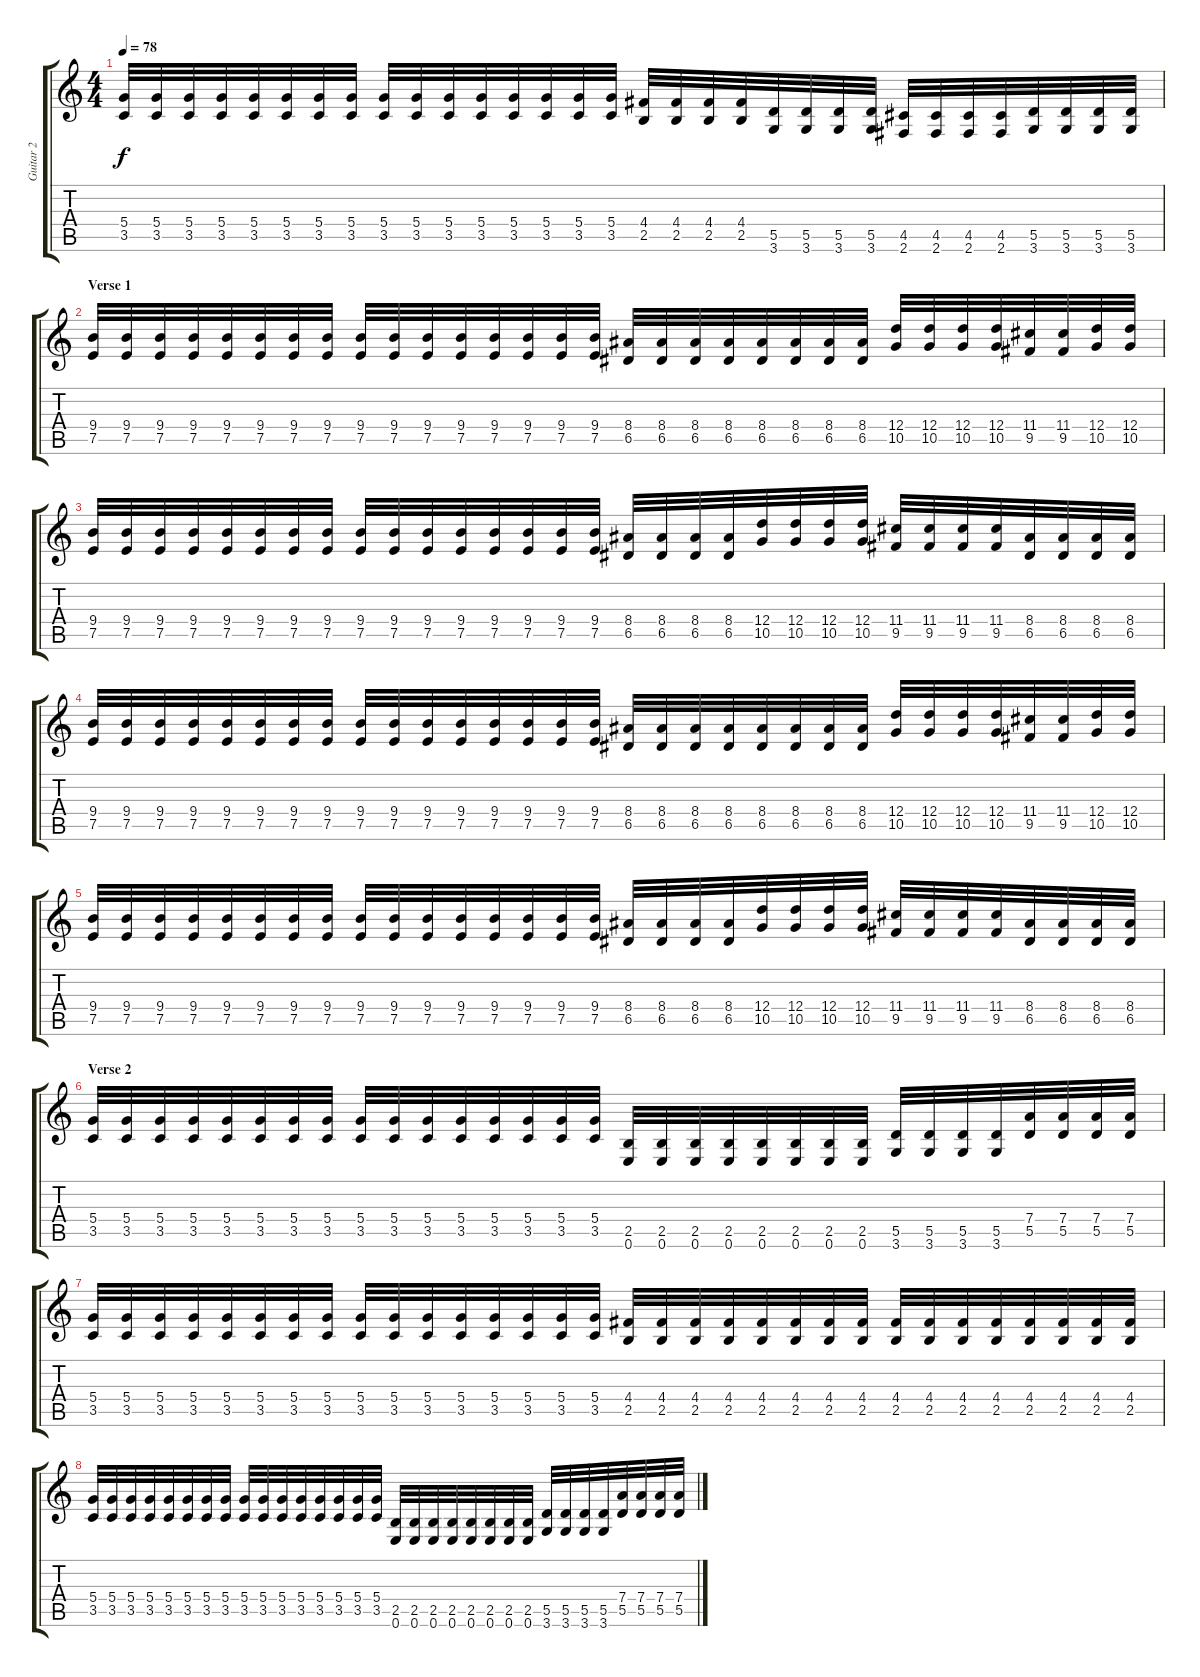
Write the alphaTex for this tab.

\track ("Guitar 2" "Guitar 2") {instrument distortionguitar}
\staff {score tabs}
\tuning (E4 B3 G3 D3 A2 E2) {hide}
\ts (4 4)
\tempo 78
\clef g2
\ks c
(5.4 3.5).32{dy f} (5.4 3.5).32 (5.4 3.5).32 (5.4 3.5).32 (5.4 3.5).32 (5.4 3.5).32 (5.4 3.5).32 (5.4 3.5).32 (5.4 3.5).32 (5.4 3.5).32 (5.4 3.5).32 (5.4 3.5).32 (5.4 3.5).32 (5.4 3.5).32 (5.4 3.5).32 (5.4 3.5).32 (4.4 2.5).32 (4.4 2.5).32 (4.4 2.5).32 (4.4 2.5).32 (5.5 3.6).32 (5.5 3.6).32 (5.5 3.6).32 (5.5 3.6).32 (4.5 2.6).32 (4.5 2.6).32 (4.5 2.6).32 (4.5 2.6).32 (5.5 3.6).32 (5.5 3.6).32 (5.5 3.6).32 (5.5 3.6).32 |
\section ("" "Verse 1")
(9.4 7.5).32 (9.4 7.5).32 (9.4 7.5).32 (9.4 7.5).32 (9.4 7.5).32 (9.4 7.5).32 (9.4 7.5).32 (9.4 7.5).32 (9.4 7.5).32 (9.4 7.5).32 (9.4 7.5).32 (9.4 7.5).32 (9.4 7.5).32 (9.4 7.5).32 (9.4 7.5).32 (9.4 7.5).32 (8.4 6.5).32 (8.4 6.5).32 (8.4 6.5).32 (8.4 6.5).32 (8.4 6.5).32 (8.4 6.5).32 (8.4 6.5).32 (8.4 6.5).32 (12.4 10.5).32 (12.4 10.5).32 (12.4 10.5).32 (12.4 10.5).32 (11.4 9.5).32 (11.4 9.5).32 (12.4 10.5).32 (12.4 10.5).32 |
(9.4 7.5).32 (9.4 7.5).32 (9.4 7.5).32 (9.4 7.5).32 (9.4 7.5).32 (9.4 7.5).32 (9.4 7.5).32 (9.4 7.5).32 (9.4 7.5).32 (9.4 7.5).32 (9.4 7.5).32 (9.4 7.5).32 (9.4 7.5).32 (9.4 7.5).32 (9.4 7.5).32 (9.4 7.5).32 (8.4 6.5).32 (8.4 6.5).32 (8.4 6.5).32 (8.4 6.5).32 (12.4 10.5).32 (12.4 10.5).32 (12.4 10.5).32 (12.4 10.5).32 (11.4 9.5).32 (11.4 9.5).32 (11.4 9.5).32 (11.4 9.5).32 (8.4 6.5).32 (8.4 6.5).32 (8.4 6.5).32 (8.4 6.5).32 |
(9.4 7.5).32 (9.4 7.5).32 (9.4 7.5).32 (9.4 7.5).32 (9.4 7.5).32 (9.4 7.5).32 (9.4 7.5).32 (9.4 7.5).32 (9.4 7.5).32 (9.4 7.5).32 (9.4 7.5).32 (9.4 7.5).32 (9.4 7.5).32 (9.4 7.5).32 (9.4 7.5).32 (9.4 7.5).32 (8.4 6.5).32 (8.4 6.5).32 (8.4 6.5).32 (8.4 6.5).32 (8.4 6.5).32 (8.4 6.5).32 (8.4 6.5).32 (8.4 6.5).32 (12.4 10.5).32 (12.4 10.5).32 (12.4 10.5).32 (12.4 10.5).32 (11.4 9.5).32 (11.4 9.5).32 (12.4 10.5).32 (12.4 10.5).32 |
(9.4 7.5).32 (9.4 7.5).32 (9.4 7.5).32 (9.4 7.5).32 (9.4 7.5).32 (9.4 7.5).32 (9.4 7.5).32 (9.4 7.5).32 (9.4 7.5).32 (9.4 7.5).32 (9.4 7.5).32 (9.4 7.5).32 (9.4 7.5).32 (9.4 7.5).32 (9.4 7.5).32 (9.4 7.5).32 (8.4 6.5).32 (8.4 6.5).32 (8.4 6.5).32 (8.4 6.5).32 (12.4 10.5).32 (12.4 10.5).32 (12.4 10.5).32 (12.4 10.5).32 (11.4 9.5).32 (11.4 9.5).32 (11.4 9.5).32 (11.4 9.5).32 (8.4 6.5).32 (8.4 6.5).32 (8.4 6.5).32 (8.4 6.5).32 |
\section ("" "Verse 2")
(5.4 3.5).32 (5.4 3.5).32 (5.4 3.5).32 (5.4 3.5).32 (5.4 3.5).32 (5.4 3.5).32 (5.4 3.5).32 (5.4 3.5).32 (5.4 3.5).32 (5.4 3.5).32 (5.4 3.5).32 (5.4 3.5).32 (5.4 3.5).32 (5.4 3.5).32 (5.4 3.5).32 (5.4 3.5).32 (2.5 0.6).32 (2.5 0.6).32 (2.5 0.6).32 (2.5 0.6).32 (2.5 0.6).32 (2.5 0.6).32 (2.5 0.6).32 (2.5 0.6).32 (5.5 3.6).32 (5.5 3.6).32 (5.5 3.6).32 (5.5 3.6).32 (7.4 5.5).32 (7.4 5.5).32 (7.4 5.5).32 (7.4 5.5).32 |
(5.4 3.5).32 (5.4 3.5).32 (5.4 3.5).32 (5.4 3.5).32 (5.4 3.5).32 (5.4 3.5).32 (5.4 3.5).32 (5.4 3.5).32 (5.4 3.5).32 (5.4 3.5).32 (5.4 3.5).32 (5.4 3.5).32 (5.4 3.5).32 (5.4 3.5).32 (5.4 3.5).32 (5.4 3.5).32 (4.4 2.5).32 (4.4 2.5).32 (4.4 2.5).32 (4.4 2.5).32 (4.4 2.5).32 (4.4 2.5).32 (4.4 2.5).32 (4.4 2.5).32 (4.4 2.5).32 (4.4 2.5).32 (4.4 2.5).32 (4.4 2.5).32 (4.4 2.5).32 (4.4 2.5).32 (4.4 2.5).32 (4.4 2.5).32 |
(5.4 3.5).32 (5.4 3.5).32 (5.4 3.5).32 (5.4 3.5).32 (5.4 3.5).32 (5.4 3.5).32 (5.4 3.5).32 (5.4 3.5).32 (5.4 3.5).32 (5.4 3.5).32 (5.4 3.5).32 (5.4 3.5).32 (5.4 3.5).32 (5.4 3.5).32 (5.4 3.5).32 (5.4 3.5).32 (2.5 0.6).32 (2.5 0.6).32 (2.5 0.6).32 (2.5 0.6).32 (2.5 0.6).32 (2.5 0.6).32 (2.5 0.6).32 (2.5 0.6).32 (5.5 3.6).32 (5.5 3.6).32 (5.5 3.6).32 (5.5 3.6).32 (7.4 5.5).32 (7.4 5.5).32 (7.4 5.5).32 (7.4 5.5).32
